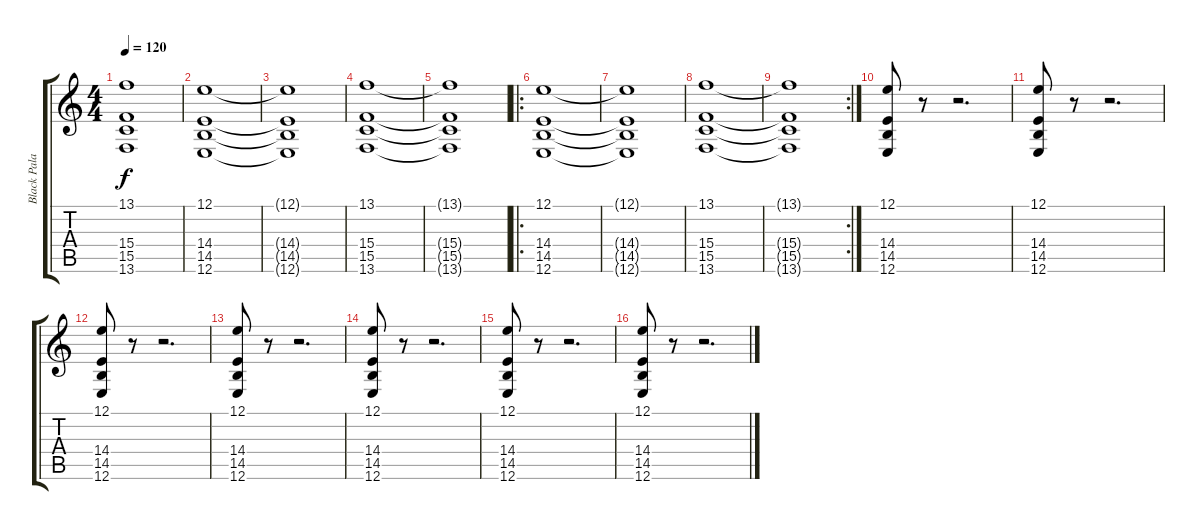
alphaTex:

\track ("Black Palace" "Black Pala") {instrument stringensemble1}
\staff {score tabs}
\tuning (E4 B3 G3 D3 A2 E2) {hide}
\ts (4 4)
\tempo 120
\clef g2
\ks c
(13.1{t} 15.4{t} 15.5{t} 13.6{t}).1{dy f} |
(12.1 14.4 14.5 12.6).1{volume 10} |
(12.1{t} 14.4{t} 14.5{t} 12.6{t}).1 |
(13.1 15.4 15.5 13.6).1 |
(13.1{t} 15.4{t} 15.5{t} 13.6{t}).1 |
\ro
(12.1 14.4 14.5 12.6).1 |
(12.1{t} 14.4{t} 14.5{t} 12.6{t}).1 |
(13.1 15.4 15.5 13.6).1 |
\rc 2
(13.1{t} 15.4{t} 15.5{t} 13.6{t}).1 |
(12.1 14.4 14.5 12.6).8{volume 8 instrument choiraahs} r.8 r.2{d} |
(12.1 14.4 14.5 12.6).8 r.8 r.2{d} |
(12.1 14.4 14.5 12.6).8 r.8 r.2{d} |
(12.1 14.4 14.5 12.6).8 r.8 r.2{d} |
(12.1 14.4 14.5 12.6).8 r.8 r.2{d} |
(12.1 14.4 14.5 12.6).8 r.8 r.2{d} |
(12.1 14.4 14.5 12.6).8 r.8 r.2{d}
